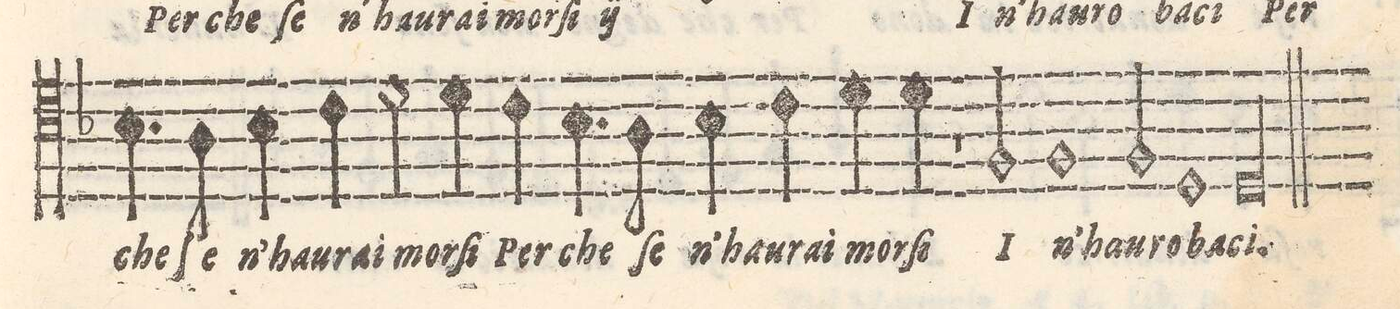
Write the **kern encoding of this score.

**kern	**text
*I"QVINTO	*
*clefC4	*
*k[b-]	*
*met(C)	*
*M4/4	*
4.B-\	che
8A\	ſe
=79-	=79-
4B-\	n' hau-
4c\	-rai
2d\	mor-
=80-	=80-
4d\	-ſi
4c\	Per
4.B-\	che
8A\	ſe
=81-	=81-
4B-\	n' hau-
4c\	-rai
4d\	mor-
4d\	-ſi
=82-	=82-
1r	.
=83-	=83-
2F/	I
1F/	n' hau-
=84-	=84-
2F/	-ro-
=85-	=85-
1D	-ba-
=86-	=86-
0.D	-ci.
=87-	=87-
=88-	=88-
=-	=-
*-	*-
